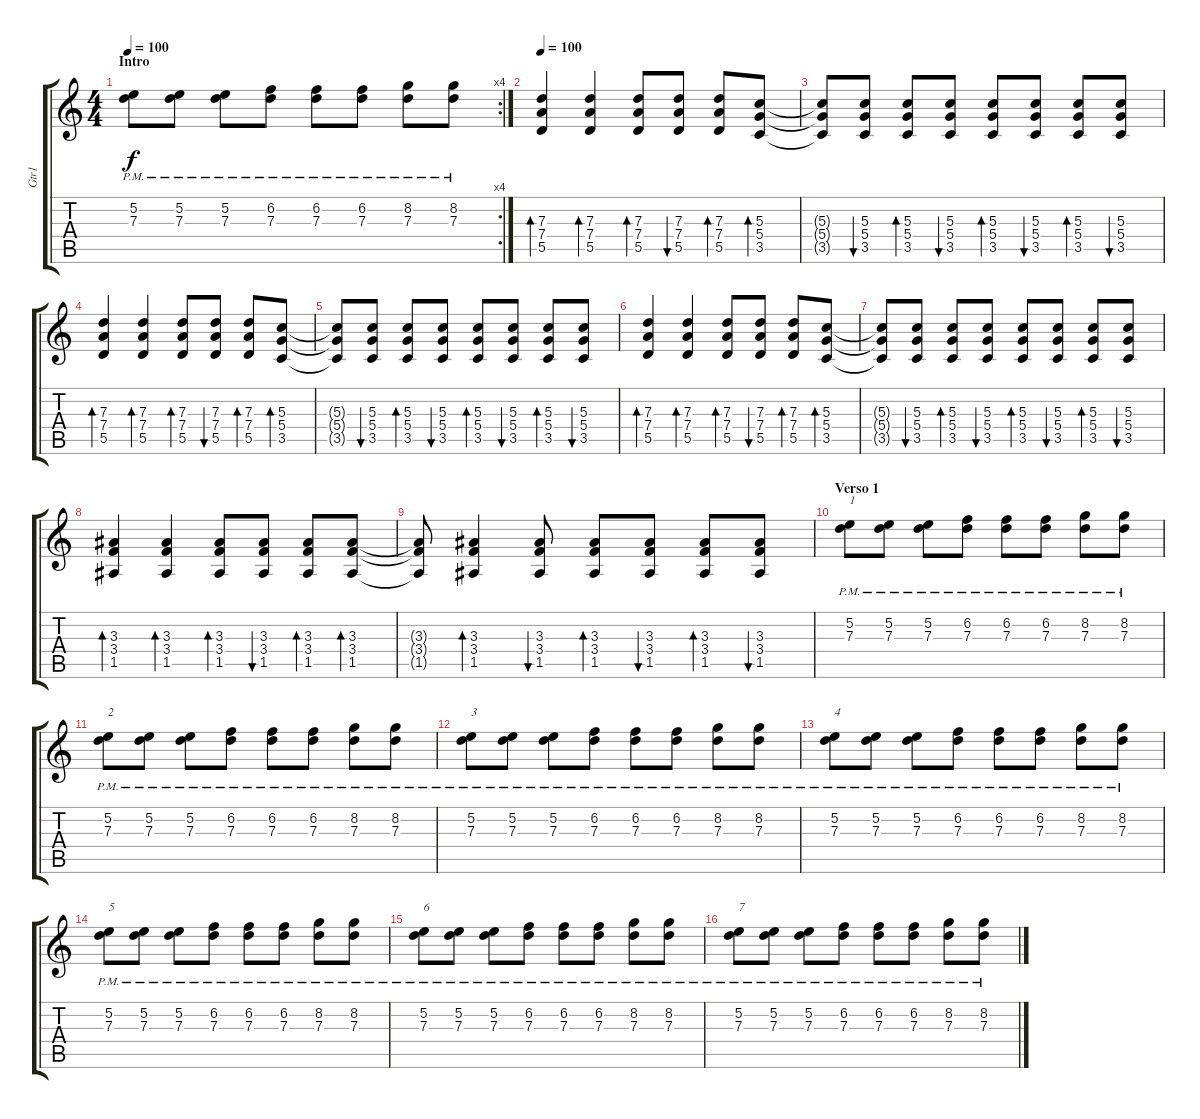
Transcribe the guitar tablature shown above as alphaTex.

\track ("Gtr1" "Gtr1") {instrument acousticguitarnylon}
\staff {score tabs}
\tuning (E4 B3 G3 D3 A2 E2) {hide}
\rc 4
\ts (4 4)
\section ("" "Intro")
\tempo 100
\tempo 95
\tempo 100
\clef g2
\ks c
(5.2{pm} 7.3{pm}).8{dy f balance 8 instrument acousticguitarnylon} (5.2{pm} 7.3{pm}).8 (5.2{pm} 7.3{pm}).8 (6.2{pm} 7.3{pm}).8 (6.2{pm} 7.3{pm}).8 (6.2{pm} 7.3{pm}).8 (8.2{pm} 7.3{pm}).8 (8.2{pm} 7.3{pm}).8 |
\tempo 100
(7.3 7.4 5.5).4{bd 60 balance 4 instrument overdrivenguitar} (7.3 7.4 5.5).4{bd 60} (7.3 7.4 5.5).8{bd 60} (7.3 7.4 5.5).8{bu 60} (7.3 7.4 5.5).8{bd 60} (5.3 5.4 3.5).8{bd 60} |
(5.3{t} 5.4{t} 3.5{t}).8 (5.3 5.4 3.5).8{bu 60 instrument overdrivenguitar} (5.3 5.4 3.5).8{bd 60} (5.3 5.4 3.5).8{bu 60} (5.3 5.4 3.5).8{bd 60} (5.3 5.4 3.5).8{bu 60} (5.3 5.4 3.5).8{bd 60} (5.3 5.4 3.5).8{bu 60} |
(7.3 7.4 5.5).4{bd 60 instrument overdrivenguitar} (7.3 7.4 5.5).4{bd 60} (7.3 7.4 5.5).8{bd 60} (7.3 7.4 5.5).8{bu 60} (7.3 7.4 5.5).8{bd 60} (5.3 5.4 3.5).8{bd 60} |
(5.3{t} 5.4{t} 3.5{t}).8 (5.3 5.4 3.5).8{bu 60 instrument overdrivenguitar} (5.3 5.4 3.5).8{bd 60} (5.3 5.4 3.5).8{bu 60} (5.3 5.4 3.5).8{bd 60} (5.3 5.4 3.5).8{bu 60} (5.3 5.4 3.5).8{bd 60} (5.3 5.4 3.5).8{bu 60} |
(7.3 7.4 5.5).4{bd 60 instrument overdrivenguitar} (7.3 7.4 5.5).4{bd 60} (7.3 7.4 5.5).8{bd 60} (7.3 7.4 5.5).8{bu 60} (7.3 7.4 5.5).8{bd 60} (5.3 5.4 3.5).8{bd 60} |
(5.3{t} 5.4{t} 3.5{t}).8 (5.3 5.4 3.5).8{bu 60 instrument overdrivenguitar} (5.3 5.4 3.5).8{bd 60} (5.3 5.4 3.5).8{bu 60} (5.3 5.4 3.5).8{bd 60} (5.3 5.4 3.5).8{bu 60} (5.3 5.4 3.5).8{bd 60} (5.3 5.4 3.5).8{bu 60} |
(3.3 3.4 1.5).4{bd 60 instrument overdrivenguitar} (3.3 3.4 1.5).4{bd 60} (3.3 3.4 1.5).8{bd 60} (3.3 3.4 1.5).8{bu 60} (3.3 3.4 1.5).8{bd 60} (3.3 3.4 1.5).8{bd 60} |
(3.3{t} 3.4{t} 1.5{t}).8 (3.3 3.4 1.5).4{bd 60 instrument overdrivenguitar} (3.3 3.4 1.5).8{bu 60} (3.3 3.4 1.5).8{bd 60} (3.3 3.4 1.5).8{bu 60} (3.3 3.4 1.5).8{bd 60} (3.3 3.4 1.5).8{bu 60} |
\section ("" "Verso 1")
(5.2{pm} 7.3{pm}).8{txt "1" balance 8 instrument acousticguitarnylon} (5.2{pm} 7.3{pm}).8 (5.2{pm} 7.3{pm}).8 (6.2{pm} 7.3{pm}).8 (6.2{pm} 7.3{pm}).8 (6.2{pm} 7.3{pm}).8 (8.2{pm} 7.3{pm}).8 (8.2{pm} 7.3{pm}).8 |
(5.2{pm} 7.3{pm}).8{txt "2" balance 8 instrument acousticguitarnylon} (5.2{pm} 7.3{pm}).8 (5.2{pm} 7.3{pm}).8 (6.2{pm} 7.3{pm}).8 (6.2{pm} 7.3{pm}).8 (6.2{pm} 7.3{pm}).8 (8.2{pm} 7.3{pm}).8 (8.2{pm} 7.3{pm}).8 |
(5.2{pm} 7.3{pm}).8{txt "3" balance 8 instrument acousticguitarnylon} (5.2{pm} 7.3{pm}).8 (5.2{pm} 7.3{pm}).8 (6.2{pm} 7.3{pm}).8 (6.2{pm} 7.3{pm}).8 (6.2{pm} 7.3{pm}).8 (8.2{pm} 7.3{pm}).8 (8.2{pm} 7.3{pm}).8 |
(5.2{pm} 7.3{pm}).8{txt "4" balance 8 instrument acousticguitarnylon} (5.2{pm} 7.3{pm}).8 (5.2{pm} 7.3{pm}).8 (6.2{pm} 7.3{pm}).8 (6.2{pm} 7.3{pm}).8 (6.2{pm} 7.3{pm}).8 (8.2{pm} 7.3{pm}).8 (8.2{pm} 7.3{pm}).8 |
(5.2{pm} 7.3{pm}).8{txt "5" balance 8 instrument acousticguitarnylon} (5.2{pm} 7.3{pm}).8 (5.2{pm} 7.3{pm}).8 (6.2{pm} 7.3{pm}).8 (6.2{pm} 7.3{pm}).8 (6.2{pm} 7.3{pm}).8 (8.2{pm} 7.3{pm}).8 (8.2{pm} 7.3{pm}).8 |
(5.2{pm} 7.3{pm}).8{txt "6" balance 8 instrument acousticguitarnylon} (5.2{pm} 7.3{pm}).8 (5.2{pm} 7.3{pm}).8 (6.2{pm} 7.3{pm}).8 (6.2{pm} 7.3{pm}).8 (6.2{pm} 7.3{pm}).8 (8.2{pm} 7.3{pm}).8 (8.2{pm} 7.3{pm}).8 |
(5.2{pm} 7.3{pm}).8{txt "7" balance 8 instrument acousticguitarnylon} (5.2{pm} 7.3{pm}).8 (5.2{pm} 7.3{pm}).8 (6.2{pm} 7.3{pm}).8 (6.2{pm} 7.3{pm}).8 (6.2{pm} 7.3{pm}).8 (8.2{pm} 7.3{pm}).8 (8.2{pm} 7.3{pm}).8
